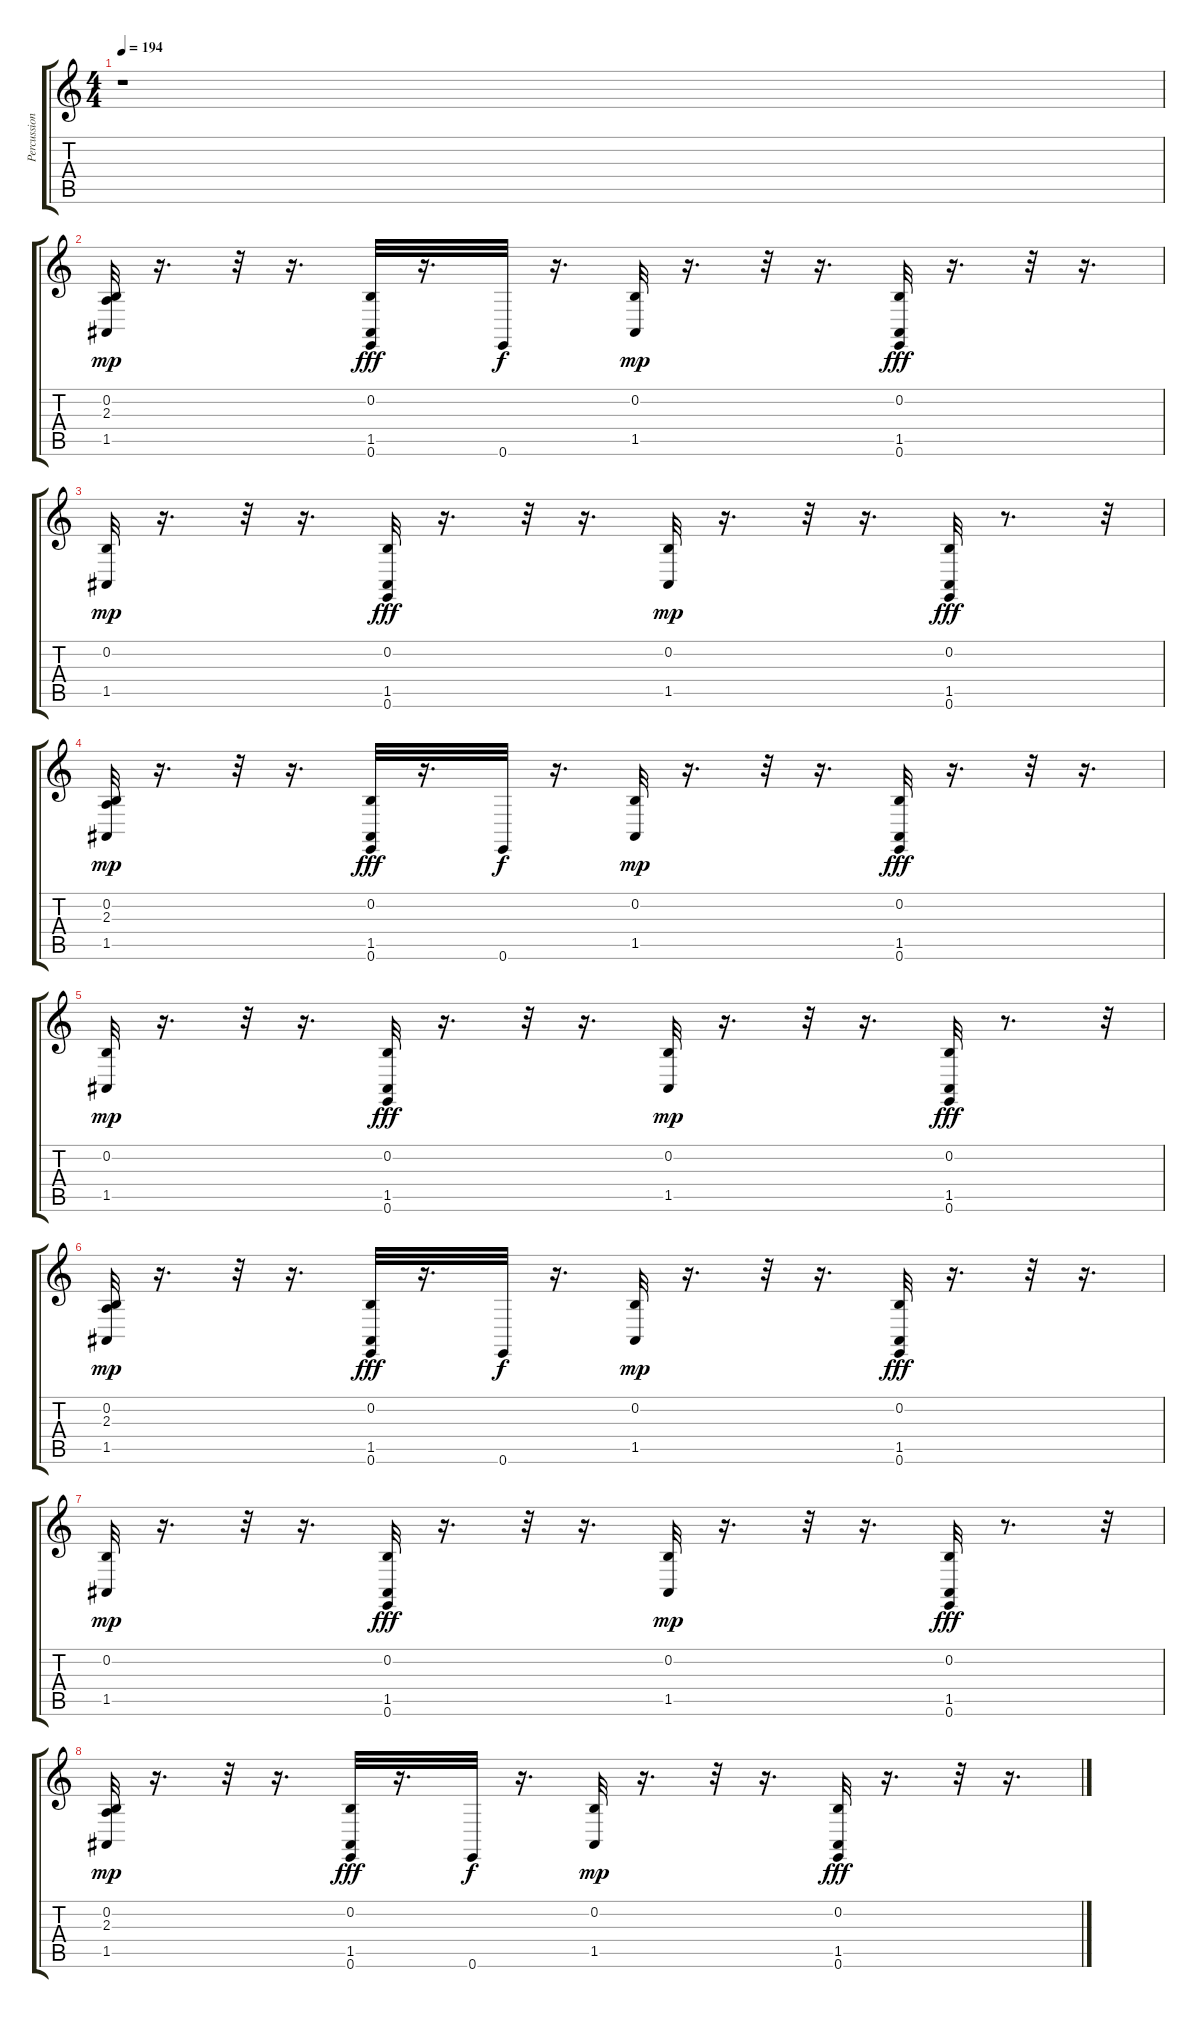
\track ("Percussioni(Dani)" "Percussion") {instrument electricgrandpiano}
\staff {score tabs}
\tuning (E4 B3 G3 D3 A2 E2) {hide}
\ts (4 4)
\tempo 194
\clef g2
\ks c
r.1{dy mf} |
(0.2 2.3 1.5).32{dy mp} r.16{d} r.32 r.16{d} (0.2 1.5 0.6).32{dy fff} r.16{d} 0.6.32{dy f} r.16{d} (0.2 1.5).32{dy mp} r.16{d} r.32 r.16{d} (0.2 1.5 0.6).32{dy fff} r.16{d} r.32 r.16{d} |
(0.2 1.5).32{dy mp} r.16{d} r.32 r.16{d} (0.2 1.5 0.6).32{dy fff} r.16{d} r.32 r.16{d} (0.2 1.5).32{dy mp} r.16{d} r.32 r.16{d} (0.2 1.5 0.6).32{dy fff} r.8{d} r.32 |
(0.2 2.3 1.5).32{dy mp} r.16{d} r.32 r.16{d} (0.2 1.5 0.6).32{dy fff} r.16{d} 0.6.32{dy f} r.16{d} (0.2 1.5).32{dy mp} r.16{d} r.32 r.16{d} (0.2 1.5 0.6).32{dy fff} r.16{d} r.32 r.16{d} |
(0.2 1.5).32{dy mp} r.16{d} r.32 r.16{d} (0.2 1.5 0.6).32{dy fff} r.16{d} r.32 r.16{d} (0.2 1.5).32{dy mp} r.16{d} r.32 r.16{d} (0.2 1.5 0.6).32{dy fff} r.8{d} r.32 |
(0.2 2.3 1.5).32{dy mp} r.16{d} r.32 r.16{d} (0.2 1.5 0.6).32{dy fff} r.16{d} 0.6.32{dy f} r.16{d} (0.2 1.5).32{dy mp} r.16{d} r.32 r.16{d} (0.2 1.5 0.6).32{dy fff} r.16{d} r.32 r.16{d} |
(0.2 1.5).32{dy mp} r.16{d} r.32 r.16{d} (0.2 1.5 0.6).32{dy fff} r.16{d} r.32 r.16{d} (0.2 1.5).32{dy mp} r.16{d} r.32 r.16{d} (0.2 1.5 0.6).32{dy fff} r.8{d} r.32 |
(0.2 2.3 1.5).32{dy mp} r.16{d} r.32 r.16{d} (0.2 1.5 0.6).32{dy fff} r.16{d} 0.6.32{dy f} r.16{d} (0.2 1.5).32{dy mp} r.16{d} r.32 r.16{d} (0.2 1.5 0.6).32{dy fff} r.16{d} r.32 r.16{d}
